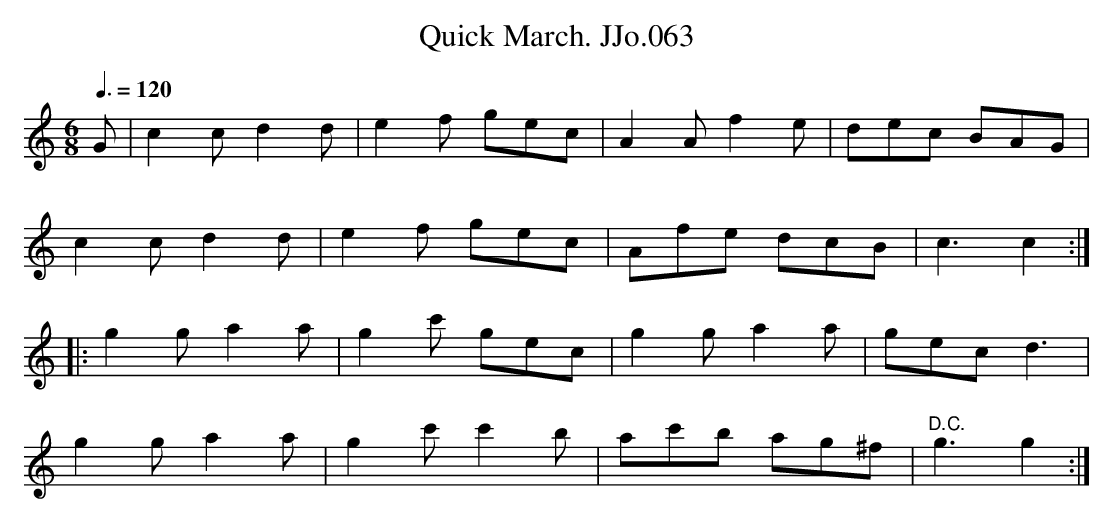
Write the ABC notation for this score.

X:1
T:Quick March. JJo.063
L:1/8
M:6/8
Q:3/8=120
K:C
G|c2cd2d|e2f gec|A2A f2e|dec BAG|!
c2cd2d|e2f gec|Afe dcB|c3c2::!
g2ga2a|g2c' gec|g2ga2a|gecd3|!
g2ga2a|g2c'c'2b|ac'b ag^f|"D.C."g3g2:|
